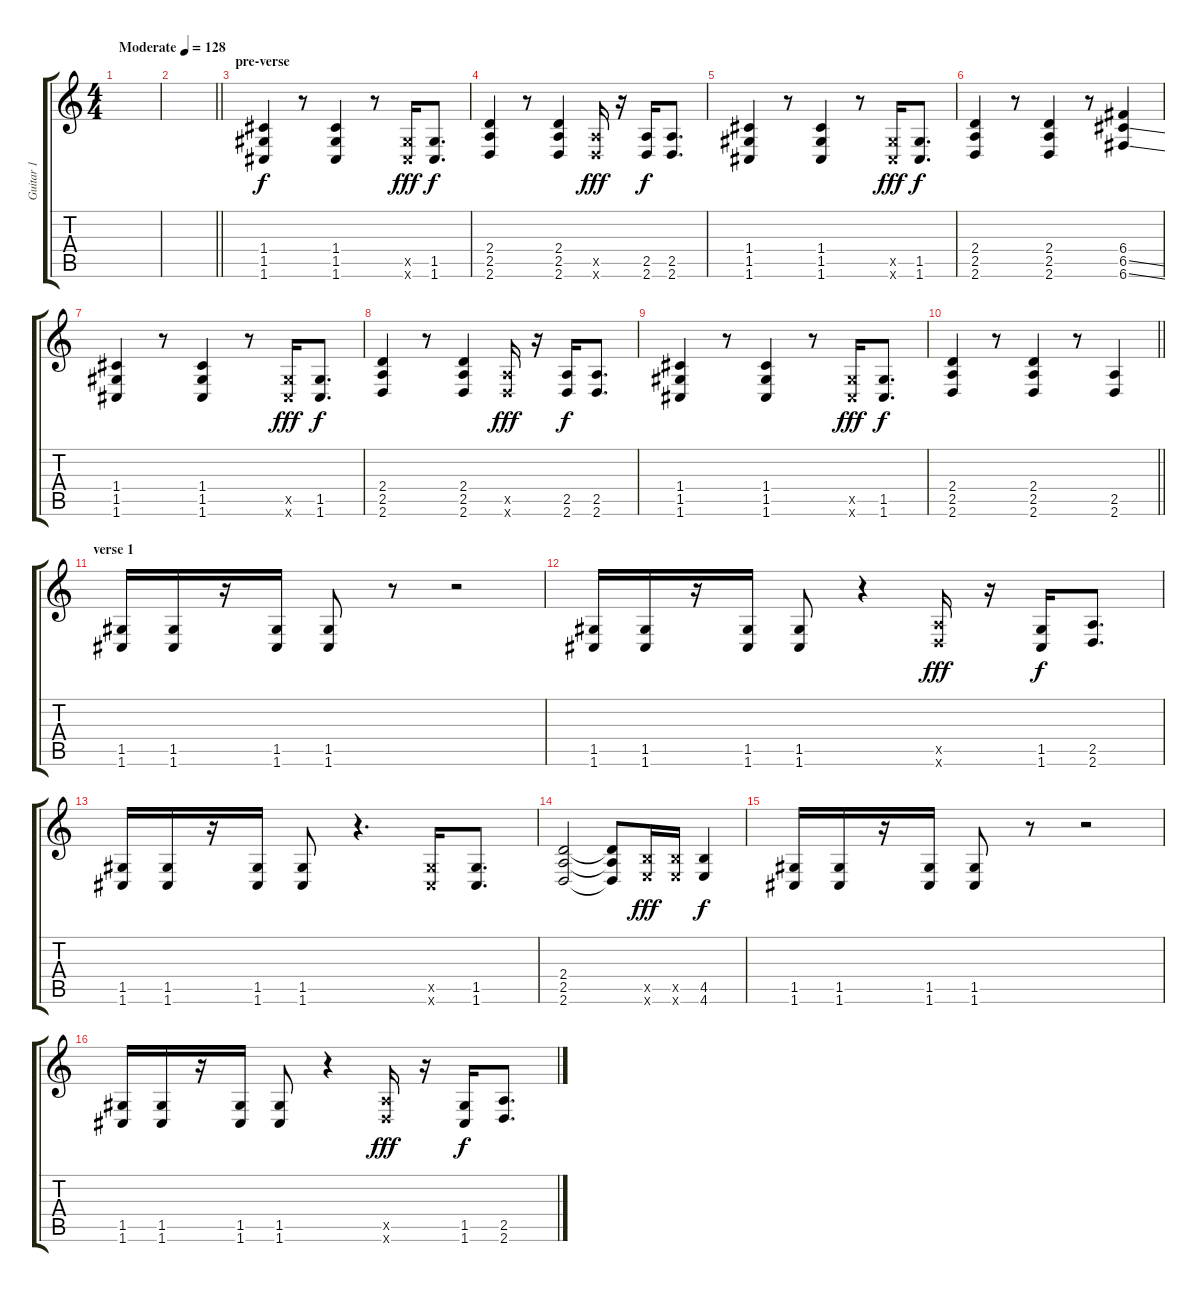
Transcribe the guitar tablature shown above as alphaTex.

\track ("Guitar 1" "Guitar 1") {instrument distortionguitar}
\staff {score tabs}
\tuning (D4 A3 F3 C3 G2 C2) {hide}
\ts (4 4)
\tempo (128 "Moderate")
\clef g2
\ks c
|
\barLineRight lightlight
|
\section ("" "pre-verse")
(1.4 1.5 1.6).4 r.8 (1.4 1.5 1.6).4 r.8 (1.5{x} 1.6{x}).16{dy fff} (1.5 1.6).8{d dy f} |
(2.4 2.5 2.6).4 r.8 (2.4 2.5 2.6).4 (2.5{x} 2.6{x}).16{dy fff} r.16 (2.5 2.6).16{dy f} (2.5 2.6).8{d} |
(1.4 1.5 1.6).4 r.8 (1.4 1.5 1.6).4 r.8 (1.5{x} 1.6{x}).16{dy fff} (1.5 1.6).8{d dy f} |
(2.4 2.5 2.6).4 r.8 (2.4 2.5 2.6).4 r.8 (6.4 6.5{ss} 6.6{ss}).4 |
(1.4 1.5 1.6).4 r.8 (1.4 1.5 1.6).4 r.8 (1.5{x} 1.6{x}).16{dy fff} (1.5 1.6).8{d dy f} |
(2.4 2.5 2.6).4 r.8 (2.4 2.5 2.6).4 (2.5{x} 2.6{x}).16{dy fff} r.16 (2.5 2.6).16{dy f} (2.5 2.6).8{d} |
(1.4 1.5 1.6).4 r.8 (1.4 1.5 1.6).4 r.8 (1.5{x} 1.6{x}).16{dy fff} (1.5 1.6).8{d dy f} |
\barLineRight lightlight
(2.4 2.5 2.6).4 r.8 (2.4 2.5 2.6).4 r.8 (2.5 2.6).4 |
\section ("" "verse 1")
(1.5 1.6).16 (1.5 1.6).16 r.16 (1.5 1.6).16 (1.5 1.6).8 r.8 r.2 |
(1.5 1.6).16 (1.5 1.6).16 r.16 (1.5 1.6).16 (1.5 1.6).8 r.4 (2.5{x} 2.6{x}).16{dy fff} r.16 (1.5 1.6).16{dy f} (2.5 2.6).8{d} |
(1.5 1.6).16 (1.5 1.6).16 r.16 (1.5 1.6).16 (1.5 1.6).8 r.4{d} (1.5{x} 1.6{x}).16 (1.5 1.6).8{d} |
(2.4 2.5 2.6).2 (2.4{t} 2.5{t} 2.6{t}).8 (4.5{x} 4.6{x}).16{dy fff} (4.5{x} 4.6{x}).16 (4.5 4.6).4{dy f} |
(1.5 1.6).16 (1.5 1.6).16 r.16 (1.5 1.6).16 (1.5 1.6).8 r.8 r.2 |
(1.5 1.6).16 (1.5 1.6).16 r.16 (1.5 1.6).16 (1.5 1.6).8 r.4 (2.5{x} 2.6{x}).16{dy fff} r.16 (1.5 1.6).16{dy f} (2.5 2.6).8{d}
